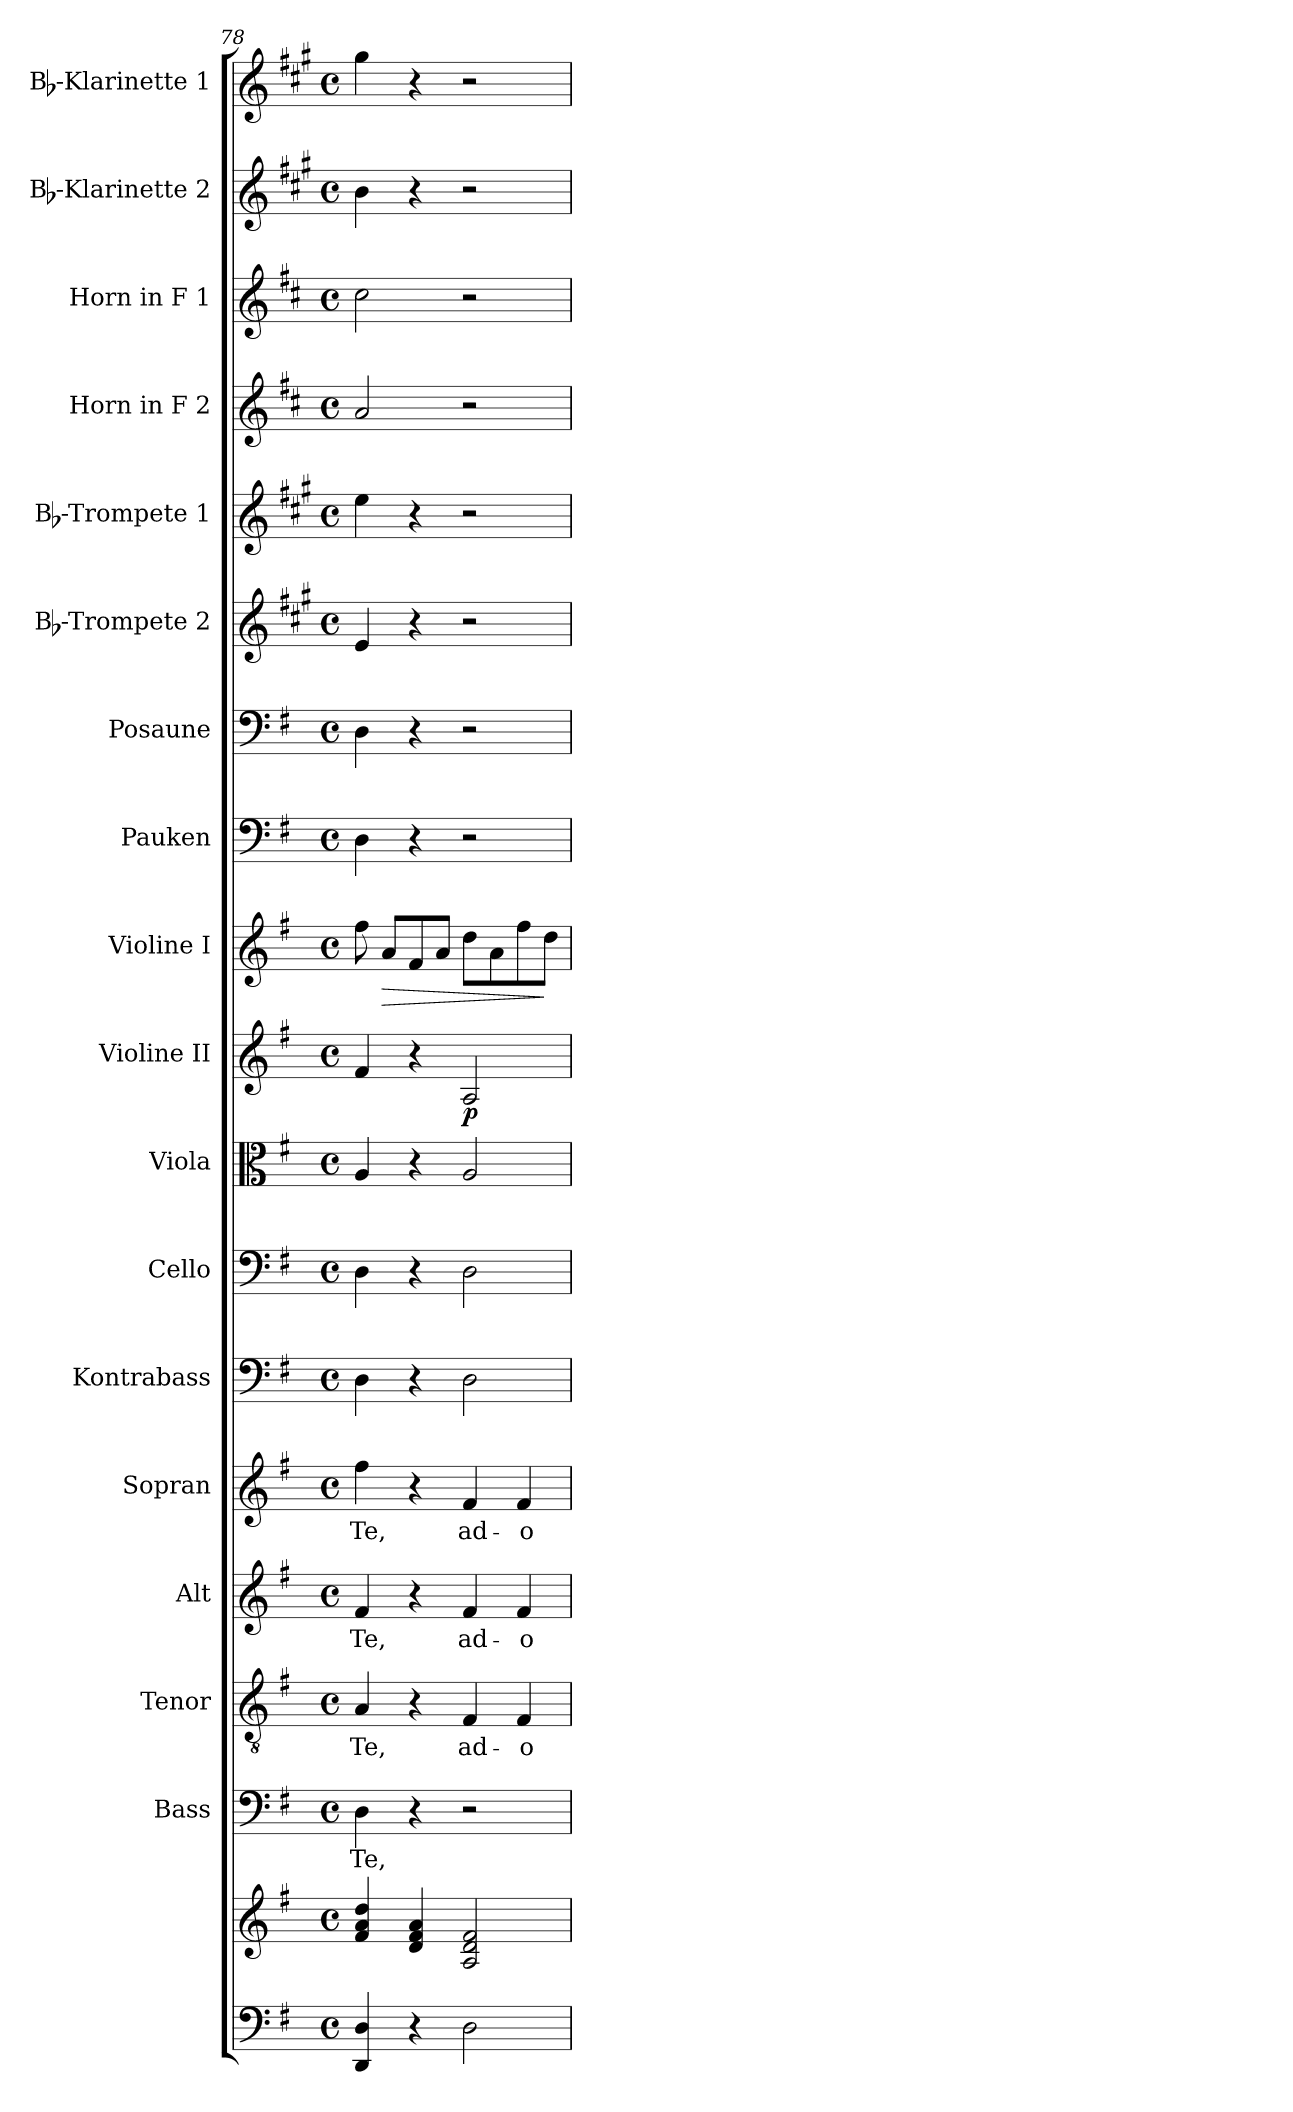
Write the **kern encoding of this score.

**kern	**kern	**kern	**text	**kern	**text	**kern	**text	**kern	**text	**kern	**kern	**kern	**kern	**dynam	**kern	**dynam	**kern	**kern	**kern	**kern	**kern	**kern	**kern	**kern
*part18	*part18	*part17	*part17	*part16	*part16	*part15	*part15	*part14	*part14	*part13	*part12	*part11	*part10	*part10	*part9	*part9	*part8	*part7	*part6	*part5	*part4	*part3	*part2	*part1
*staff19	*staff18	*staff17	*staff17	*staff16	*staff16	*staff15	*staff15	*staff14	*staff14	*staff13	*staff12	*staff11	*staff10	*staff10	*staff9	*staff9	*staff8	*staff7	*staff6	*staff5	*staff4	*staff3	*staff2	*staff1
*	*	*I"Bass	*	*I"Tenor	*	*I"Alt	*	*I"Sopran	*	*I"Kontrabass	*I"Cello	*I"Viola	*I"Violine II	*	*I"Violine I	*	*I"Pauken	*I"Posaune	*I"Bb-Trompete 2	*I"Bb-Trompete 1	*I"Horn in F 2	*I"Horn in F 1	*I"Bb-Klarinette 2	*I"Bb-Klarinette 1
*	*	*I'B.	*	*I'T.	*	*I'A.	*	*I'S.	*	*I'Kb.	*	*I'Vla.	*I'Vl. II	*	*I'Vl. I	*	*I'Pk.	*I'Pos.	*I'Bb Trp. 2	*I'Bb Trp. 1	*	*	*I'Bb Kl. 2	*I'Bb Kl. 1
*clefF4	*clefG2	*clefF4	*	*clefGv2	*	*clefG2	*	*clefG2	*	*clefF4	*clefF4	*clefC3	*clefG2	*	*clefG2	*	*clefF4	*clefF4	*clefG2	*clefG2	*clefG2	*clefG2	*clefG2	*clefG2
*	*	*	*	*	*	*	*	*	*	*ITrd7c12	*	*	*	*	*	*	*	*	*ITrd1c2	*ITrd1c2	*ITrd4c7	*ITrd4c7	*ITrd1c2	*ITrd1c2
*k[f#]	*k[f#]	*k[f#]	*	*k[f#]	*	*k[f#]	*	*k[f#]	*	*k[f#]	*k[f#]	*k[f#]	*k[f#]	*	*k[f#]	*	*k[f#]	*k[f#]	*k[f#]	*k[f#]	*k[f#]	*k[f#]	*k[f#]	*k[f#]
*G:	*G:	*G:	*	*G:	*	*G:	*	*G:	*	*G:	*G:	*G:	*G:	*	*G:	*	*G:	*G:	*G:	*G:	*G:	*G:	*G:	*G:
*M4/4	*M4/4	*M4/4	*	*M4/4	*	*M4/4	*	*M4/4	*	*M4/4	*M4/4	*M4/4	*M4/4	*	*M4/4	*	*M4/4	*M4/4	*M4/4	*M4/4	*M4/4	*M4/4	*M4/4	*M4/4
*met(c)	*met(c)	*met(c)	*	*met(c)	*	*met(c)	*	*met(c)	*	*met(c)	*met(c)	*met(c)	*met(c)	*	*met(c)	*	*met(c)	*met(c)	*met(c)	*met(c)	*met(c)	*met(c)	*met(c)	*met(c)
=78	=78	=78	=78	=78	=78	=78	=78	=78	=78	=78	=78	=78	=78	=78	=78	=78	=78	=78	=78	=78	=78	=78	=78	=78
!	!	!	!LO:LY:b	!	!LO:LY:b	!	!LO:LY:b	!	!LO:LY:b	!	!	!	!	!	!	!	!	!	!	!	!	!	!	!
4DD/ 4D/	4f#/ 4a/ 4dd/	4D\	Te,	4A/	Te,	4f#/	Te,	4ff#\	Te,	4DD\	4D\	4A/	4f#/	.	8ff#\	.	4D\	4D\	4d/	4dd\	2d/	2f#\	4a\	4ff#\
!	!	!	!	!	!	!	!	!	!	!	!	!	!	!	!	!LO:HP:b	!	!	!	!	!	!	!	!
.	.	.	.	.	.	.	.	.	.	.	.	.	.	.	8a/L	>	.	.	.	.	.	.	.	.
4r	4d/ 4f#/ 4a/	4r	.	4r	.	4r	.	4r	.	4r	4r	4r	4r	.	8f#/	.	4r	4r	4r	4r	.	.	4r	4r
.	.	.	.	.	.	.	.	.	.	.	.	.	.	.	8a/J	.	.	.	.	.	.	.	.	.
!	!	!	!	!	!LO:LY:b	!	!LO:LY:b	!	!LO:LY:b	!	!	!	!	!LO:DY:b	!	!	!	!	!	!	!	!	!	!
2D\	2A/ 2d/ 2f#/	2r	.	4F#/	ad-	4f#/	ad-	4f#/	ad-	2DD\	2D\	2A/	2A/	p	8dd\L	.	2r	2r	2r	2r	2r	2r	2r	2r
.	.	.	.	.	.	.	.	.	.	.	.	.	.	.	8a\	.	.	.	.	.	.	.	.	.
!	!	!	!	!	!LO:LY:b	!	!LO:LY:b	!	!LO:LY:b	!	!	!	!	!	!	!	!	!	!	!	!	!	!	!
.	.	.	.	4F#/	-o-	4f#/	-o-	4f#/	-o-	.	.	.	.	.	8ff#\	.	.	.	.	.	.	.	.	.
.	.	.	.	.	.	.	.	.	.	.	.	.	.	.	8dd\J	]	.	.	.	.	.	.	.	.
=	=	=	=	=	=	=	=	=	=	=	=	=	=	=	=	=	=	=	=	=	=	=	=	=
*-	*-	*-	*-	*-	*-	*-	*-	*-	*-	*-	*-	*-	*-	*-	*-	*-	*-	*-	*-	*-	*-	*-	*-	*-
